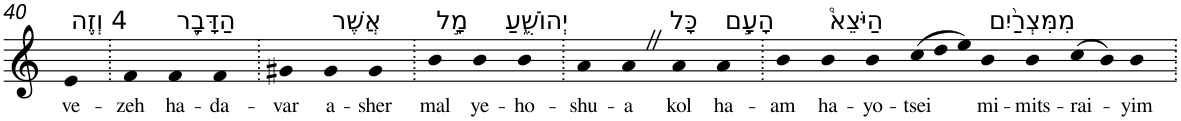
**kern	**text
*part1	*part1
*staff1	*staff1
*I"Piano	*
*I'Pno	*
!!LO:PB:g=z
*clefG2	*
*k[]	*
=40	=40
!LO:TX:a:t=4 וְזֶ֥ה	!
!	!LO:LY:b
4e	ve-
=41.	=41.
!	!LO:LY:b
4f	-zeh
!LO:TX:a:t=הַדָּבָ֖ר	!
!	!LO:LY:b
4f	ha-
!	!LO:LY:b
4f	-da-
=42.	=42.
!	!LO:LY:b
4g#X	-var
!LO:TX:a:t=אֲשֶׁר	!
!	!LO:LY:b
4g#	a-
!	!LO:LY:b
4g#	-sher
=43.	=43.
!LO:TX:a:t=מָ֣ל	!
!	!LO:LY:b
4b	mal
!LO:TX:a:t=יְהוֹשֻׁ֑עַ	!
!	!LO:LY:b
4b	ye-
!	!LO:LY:b
4b	-ho-
=44.	=44.
!	!LO:LY:b
4a	-shu-
!	!LO:LY:b
4aZ	-a
!LO:TX:a:t=כָּל	!
!	!LO:LY:b
4a	kol
!LO:TX:a:t=הָעָ֣ם	!
!	!LO:LY:b
4a	ha-
=45.	=45.
!	!LO:LY:b
4b	-am
!LO:TX:a:t=הַיֹּצֵא֩	!
!	!LO:LY:b
4b	ha-
!	!LO:LY:b
4b	-yo-
*Xtuplet	*
!	!LO:LY:b
(>12cc	-tsei
12dd	.
12ee)	.
!LO:TX:a:t=מִמִּצְרַ֨יִם	!
!	!LO:LY:b
4b	mi-
!	!LO:LY:b
4b	-mits-
!	!LO:LY:b
(>8cc	-rai-
8b)	.
!	!LO:LY:b
4b	-yim
=.	=.
*-	*-
